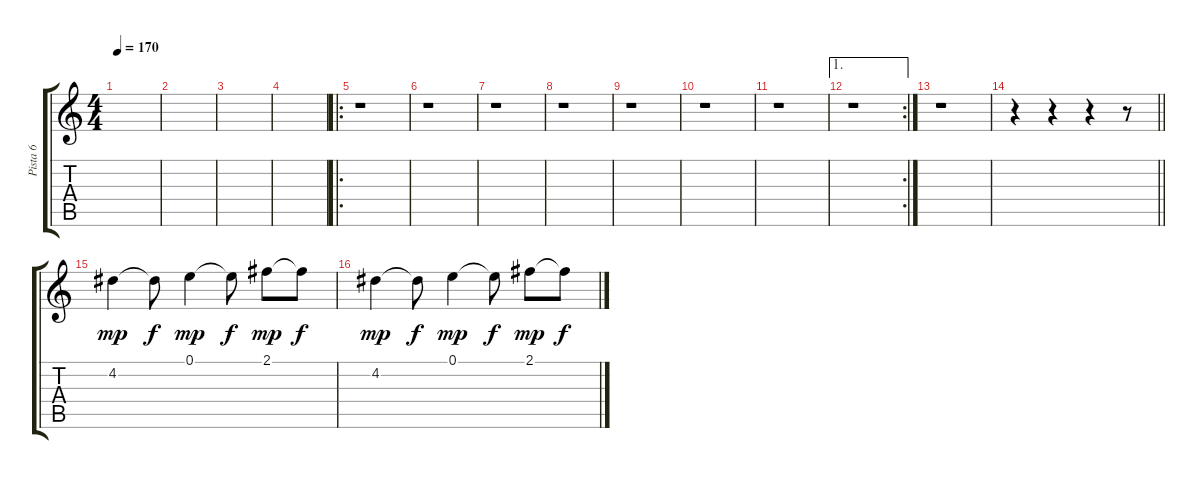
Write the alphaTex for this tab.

\track ("Pista 6" "Pista 6") {instrument electricguitarclean}
\staff {score tabs}
\tuning (E4 B3 G3 D3 A2 E2) {hide}
\ts (4 4)
\tempo 170
\clef g2
\ks c
|
|
|
|
\ro
r.1 |
r.1 |
r.1 |
r.1 |
r.1 |
r.1 |
r.1 |
\ae 1
\rc 2
r.1 |
r.1 |
\barLineRight lightlight
r.4 r.4 r.4 r.8 |
4.2.4{dy mp volume 13} 4.2{t}.8{dy f} 0.1.4{dy mp} 0.1{t}.8{dy f} 2.1.8{dy mp} 2.1{t}.8{dy f} |
4.2.4{dy mp} 4.2{t}.8{dy f} 0.1.4{dy mp} 0.1{t}.8{dy f} 2.1.8{dy mp} 2.1{t}.8{dy f}
